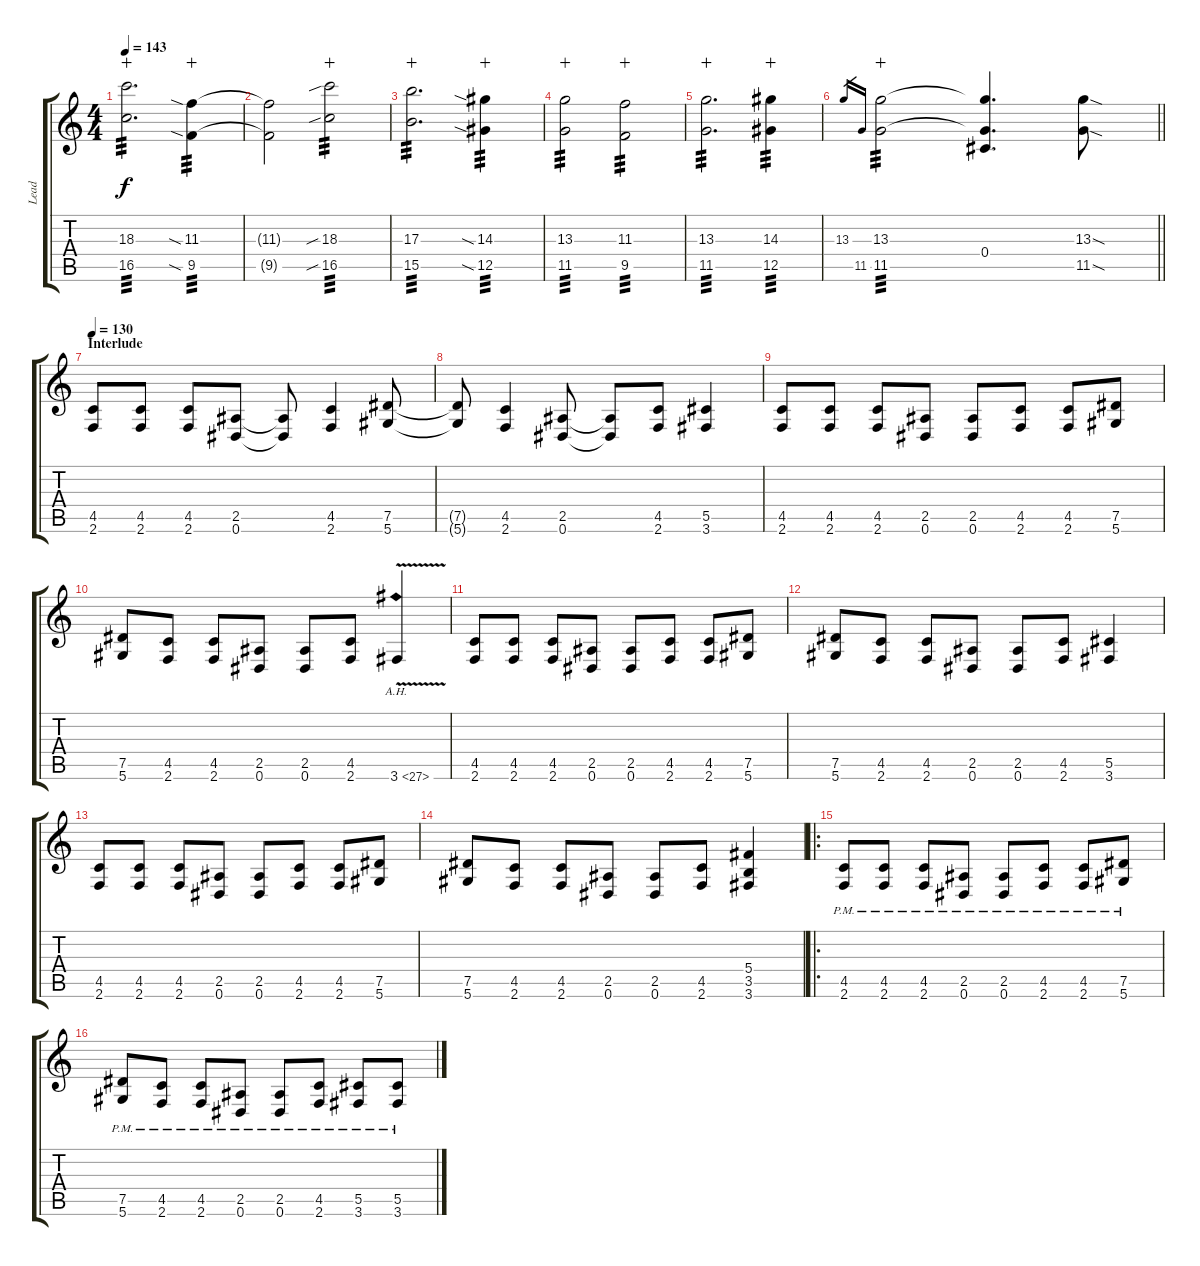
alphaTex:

\track ("Lead" "Lead") {instrument distortionguitar}
\staff {score tabs}
\tuning (Eb4 Bb3 Gb3 Db3 Ab2 Eb2) {hide}
\ts (4 4)
\tempo 143
\clef g2
\ks c
(18.3 16.5).2{d tp 3 dy f wahc} (11.3{sia} 9.5{sia}).4{tp 3 wahc} |
(11.3{t} 9.5{t}).2 (18.3{sib} 16.5{sib}).2{tp 3 wahc} |
(17.3 15.5).2{d tp 3 wahc} (14.3{sia} 12.5{sia}).4{tp 3 wahc} |
(13.3 11.5).2{tp 3 wahc} (11.3 9.5).2{tp 3 wahc} |
(13.3 11.5).2{d tp 3 wahc} (14.3 12.5).4{tp 3 wahc} |
\barLineRight lightlight
13.3.16{gr} 11.5.16{gr} (13.3 11.5).2{tp 3 wahc} (13.3{t} 0.4 11.5{t}).4{d} (13.3{sod} 11.5{sod}).8 |
\section ("" "Interlude")
\tempo 130
(4.5 2.6).8 (4.5 2.6).8 (4.5 2.6).8 (2.5 0.6).8 (2.5{t} 0.6{t}).8 (4.5 2.6).4 (7.5 5.6).8 |
(7.5{t} 5.6{t}).8 (4.5 2.6).4 (2.5 0.6).8 (2.5{t} 0.6{t}).8 (4.5 2.6).8 (5.5 3.6).4 |
(4.5 2.6).8 (4.5 2.6).8 (4.5 2.6).8 (2.5 0.6).8 (2.5 0.6).8 (4.5 2.6).8 (4.5 2.6).8 (7.5 5.6).8 |
(7.5 5.6).8 (4.5 2.6).8 (4.5 2.6).8 (2.5 0.6).8 (2.5 0.6).8 (4.5 2.6).8 3.6{ah 24 v}.4 |
(4.5 2.6).8 (4.5 2.6).8 (4.5 2.6).8 (2.5 0.6).8 (2.5 0.6).8 (4.5 2.6).8 (4.5 2.6).8 (7.5 5.6).8 |
(7.5 5.6).8 (4.5 2.6).8 (4.5 2.6).8 (2.5 0.6).8 (2.5 0.6).8 (4.5 2.6).8 (5.5 3.6).4 |
(4.5 2.6).8 (4.5 2.6).8 (4.5 2.6).8 (2.5 0.6).8 (2.5 0.6).8 (4.5 2.6).8 (4.5 2.6).8 (7.5 5.6).8 |
(7.5 5.6).8 (4.5 2.6).8 (4.5 2.6).8 (2.5 0.6).8 (2.5 0.6).8 (4.5 2.6).8 (5.4 3.5 3.6).4 |
\ro
(4.5{pm} 2.6{pm}).8 (4.5{pm} 2.6{pm}).8 (4.5{pm} 2.6{pm}).8 (2.5{pm} 0.6{pm}).8 (2.5{pm} 0.6{pm}).8 (4.5{pm} 2.6{pm}).8 (4.5{pm} 2.6{pm}).8 (7.5{pm} 5.6{pm}).8 |
(7.5{pm} 5.6{pm}).8 (4.5{pm} 2.6{pm}).8 (4.5{pm} 2.6{pm}).8 (2.5{pm} 0.6{pm}).8 (2.5{pm} 0.6{pm}).8 (4.5{pm} 2.6{pm}).8 (5.5{pm} 3.6{pm}).8 (5.5{pm} 3.6).8
